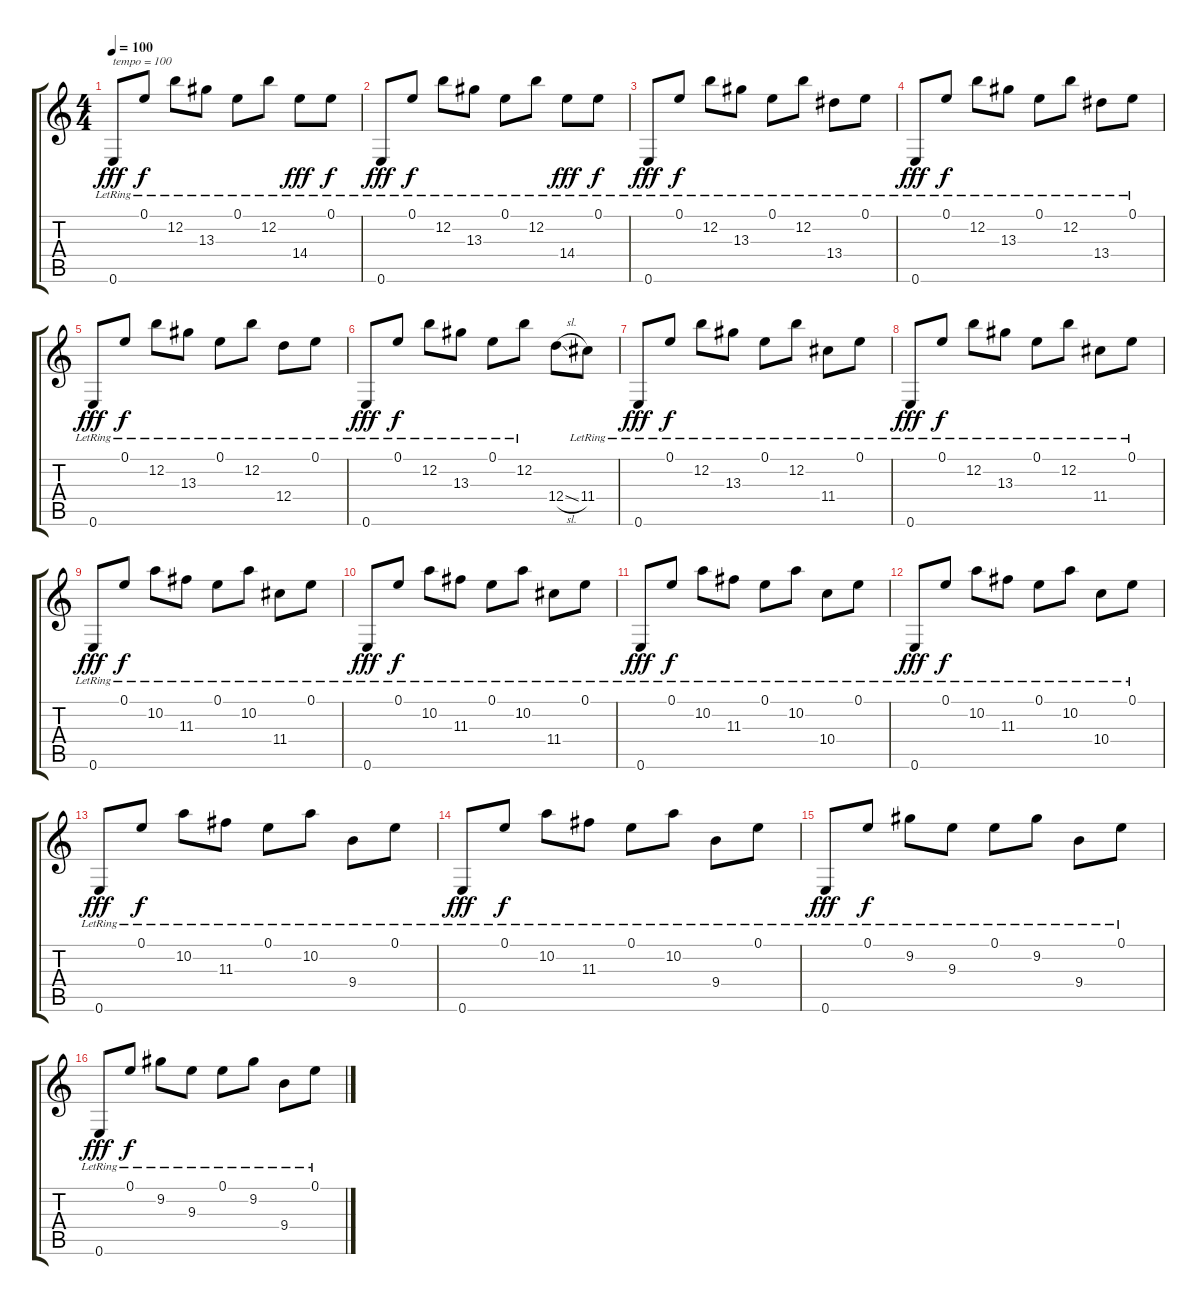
\track "" {instrument acousticguitarsteel}
\staff {score tabs}
\tuning (E4 B3 G3 D3 A2 E2) {hide}
\ts (4 4)
\tempo 100
\clef g2
\ks c
0.6{lr}.8{txt "tempo = 100" dy fff instrument acousticguitarsteel} 0.1{lr}.8{dy f} 12.2{lr}.8 13.3{lr}.8 0.1{lr}.8 12.2{lr}.8 14.4{lr}.8{dy fff} 0.1{lr}.8{dy f} |
0.6{lr}.8{dy fff} 0.1{lr}.8{dy f} 12.2{lr}.8 13.3{lr}.8 0.1{lr}.8 12.2{lr}.8 14.4{lr}.8{dy fff} 0.1{lr}.8{dy f} |
0.6{lr}.8{dy fff} 0.1{lr}.8{dy f} 12.2{lr}.8 13.3{lr}.8 0.1{lr}.8 12.2{lr}.8 13.4{lr}.8 0.1{lr}.8 |
0.6{lr}.8{dy fff} 0.1{lr}.8{dy f} 12.2{lr}.8 13.3{lr}.8 0.1{lr}.8 12.2{lr}.8 13.4{lr}.8 0.1{lr}.8 |
0.6{lr}.8{dy fff} 0.1{lr}.8{dy f} 12.2{lr}.8 13.3{lr}.8 0.1{lr}.8 12.2{lr}.8 12.4{lr}.8 0.1{lr}.8 |
0.6{lr}.8{dy fff} 0.1{lr}.8{dy f} 12.2{lr}.8 13.3{lr}.8 0.1{lr}.8 12.2{lr}.8 12.4{sl}.8 11.4{lr}.8 |
0.6{lr}.8{dy fff} 0.1{lr}.8{dy f} 12.2{lr}.8 13.3{lr}.8 0.1{lr}.8 12.2{lr}.8 11.4{lr}.8 0.1{lr}.8 |
0.6{lr}.8{dy fff} 0.1{lr}.8{dy f} 12.2{lr}.8 13.3{lr}.8 0.1{lr}.8 12.2{lr}.8 11.4{lr}.8 0.1{lr}.8 |
0.6{lr}.8{dy fff} 0.1{lr}.8{dy f} 10.2{lr}.8 11.3{lr}.8 0.1{lr}.8 10.2{lr}.8 11.4{lr}.8 0.1{lr}.8 |
0.6{lr}.8{dy fff} 0.1{lr}.8{dy f} 10.2{lr}.8 11.3{lr}.8 0.1{lr}.8 10.2{lr}.8 11.4{lr}.8 0.1{lr}.8 |
0.6{lr}.8{dy fff} 0.1{lr}.8{dy f} 10.2{lr}.8 11.3{lr}.8 0.1{lr}.8 10.2{lr}.8 10.4{lr}.8 0.1{lr}.8 |
0.6{lr}.8{dy fff} 0.1{lr}.8{dy f} 10.2{lr}.8 11.3{lr}.8 0.1{lr}.8 10.2{lr}.8 10.4{lr}.8 0.1{lr}.8 |
0.6{lr}.8{dy fff} 0.1{lr}.8{dy f} 10.2{lr}.8 11.3{lr}.8 0.1{lr}.8 10.2{lr}.8 9.4{lr}.8 0.1{lr}.8 |
0.6{lr}.8{dy fff} 0.1{lr}.8{dy f} 10.2{lr}.8 11.3{lr}.8 0.1{lr}.8 10.2{lr}.8 9.4{lr}.8 0.1{lr}.8 |
0.6{lr}.8{dy fff} 0.1{lr}.8{dy f} 9.2{lr}.8 9.3{lr}.8 0.1{lr}.8 9.2{lr}.8 9.4{lr}.8 0.1{lr}.8 |
0.6{lr}.8{dy fff} 0.1{lr}.8{dy f} 9.2{lr}.8 9.3{lr}.8 0.1{lr}.8 9.2{lr}.8 9.4{lr}.8 0.1{lr}.8
